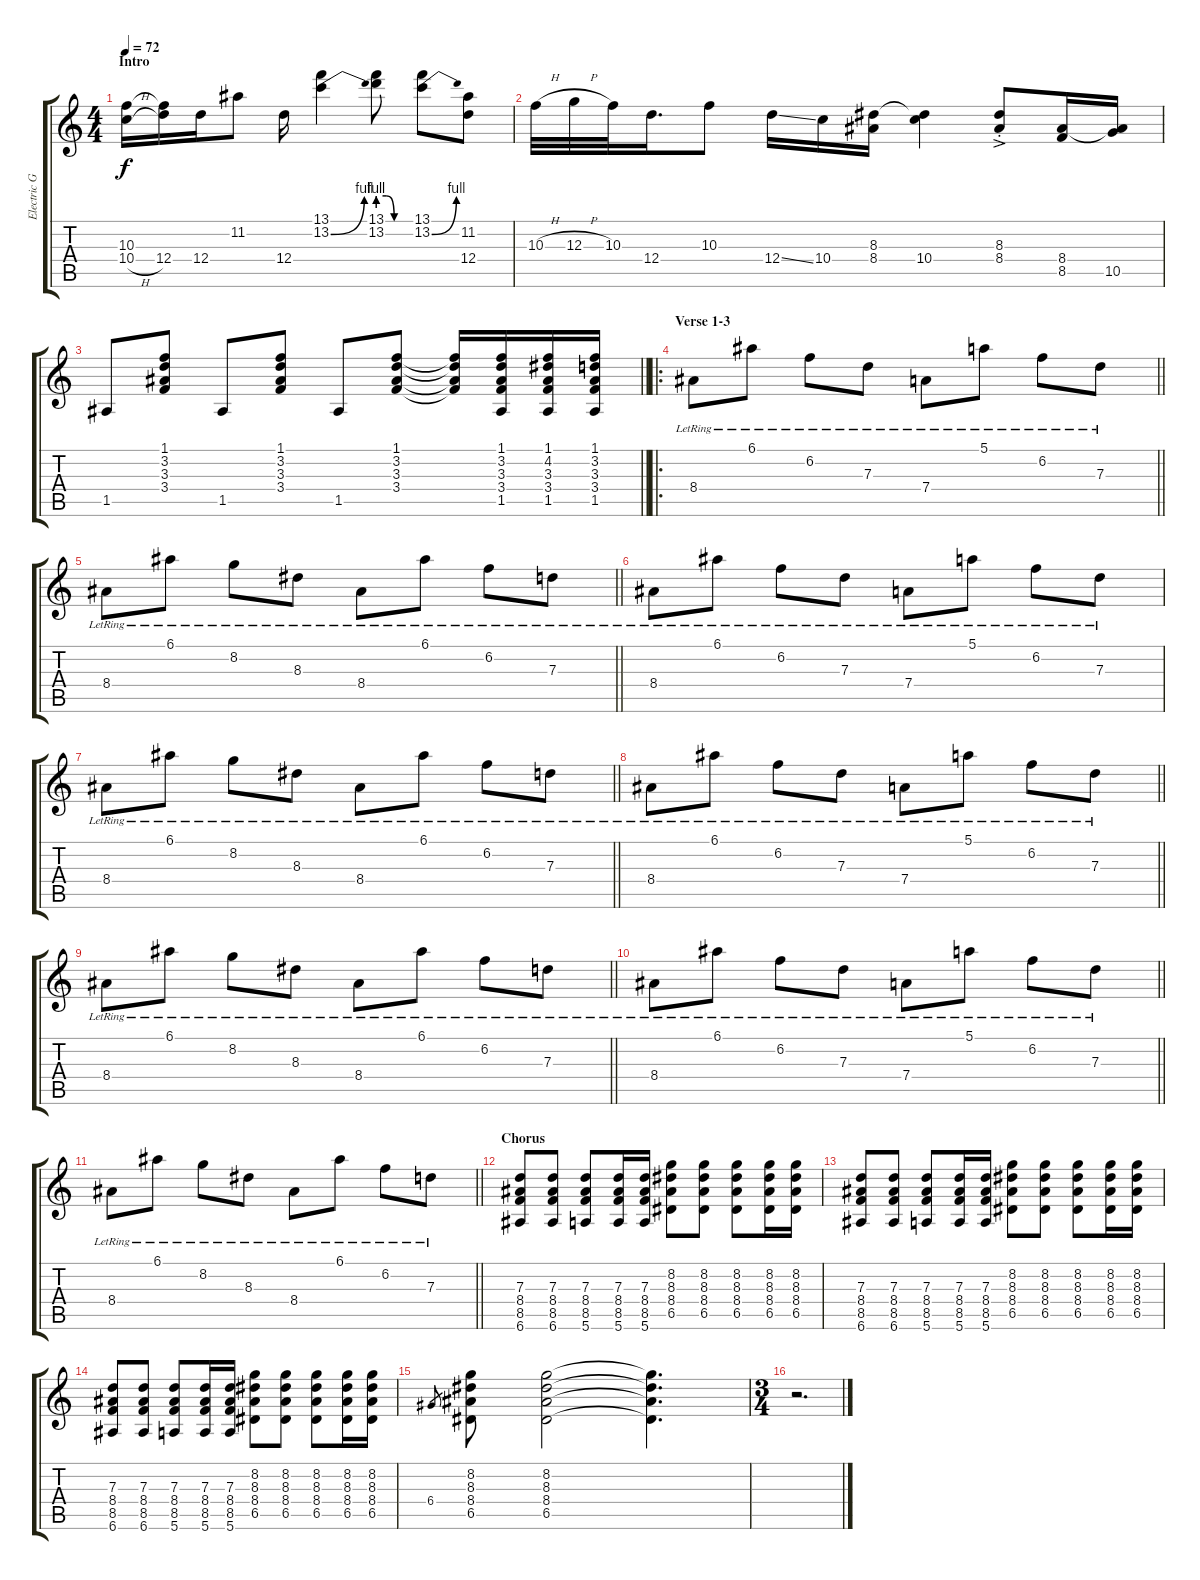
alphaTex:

\track ("Electric Guitar" "Electric G") {instrument electricguitarclean}
\staff {score tabs}
\tuning (E4 B3 G3 D3 A2 E2) {hide}
\ts (4 4)
\section ("" "Intro")
\tempo 72
\clef g2
\ks c
(10.3 10.4{h}).16{dy f instrument electricguitarclean} (10.3{t} 12.4).16 12.4.16 11.2.8 12.4.16 (13.1 13.2{be (bend 0 0 60 4)}).4 (13.1 13.2{be (custom 0 4 15 4 30 0 60 0)}).8 (13.1 13.2{be (bend 0 0 60 4)}).8 (11.2 12.4).8 |
10.3{h}.32 12.3{h}.32 10.3.32 12.4.16{d} 10.3.8 12.4{ss}.16 10.4.16 (8.3 8.4).16 (8.3{t} 10.4).4 (8.3{ac st} 8.4{ac st}).8 (8.4 8.5).16 (8.4{t} 10.5).16 |
\barLineRight lightlight
1.5.8 (1.1 3.2 3.3 3.4).8 1.5.8 (1.1 3.2 3.3 3.4).8 1.5.8 (1.1 3.2 3.3 3.4).8 (1.1{t} 3.2{t} 3.3{t} 3.4{t}).16 (1.1 3.2 3.3 3.4 1.5).16 (1.1 4.2 3.3 3.4 1.5).16 (1.1 3.2 3.3 3.4 1.5).16 |
\ro
\section ("" "Verse 1-3")
\barLineRight lightlight
8.4{lr}.8 6.1{lr}.8 6.2{lr}.8 7.3{lr}.8 7.4{lr}.8 5.1{lr}.8 6.2{lr}.8 7.3{lr}.8 |
\barLineRight lightlight
8.4{lr}.8 6.1{lr}.8 8.2{lr}.8 8.3{lr}.8 8.4{lr}.8 6.1{lr}.8 6.2{lr}.8 7.3{lr}.8 |
8.4{lr}.8 6.1{lr}.8 6.2{lr}.8 7.3{lr}.8 7.4{lr}.8 5.1{lr}.8 6.2{lr}.8 7.3{lr}.8 |
\barLineRight lightlight
8.4{lr}.8 6.1{lr}.8 8.2{lr}.8 8.3{lr}.8 8.4{lr}.8 6.1{lr}.8 6.2{lr}.8 7.3{lr}.8 |
\barLineRight lightlight
8.4{lr}.8 6.1{lr}.8 6.2{lr}.8 7.3{lr}.8 7.4{lr}.8 5.1{lr}.8 6.2{lr}.8 7.3{lr}.8 |
\barLineRight lightlight
8.4{lr}.8 6.1{lr}.8 8.2{lr}.8 8.3{lr}.8 8.4{lr}.8 6.1{lr}.8 6.2{lr}.8 7.3{lr}.8 |
\barLineRight lightlight
8.4{lr}.8 6.1{lr}.8 6.2{lr}.8 7.3{lr}.8 7.4{lr}.8 5.1{lr}.8 6.2{lr}.8 7.3{lr}.8 |
\barLineRight lightlight
8.4{lr}.8 6.1{lr}.8 8.2{lr}.8 8.3{lr}.8 8.4{lr}.8 6.1{lr}.8 6.2{lr}.8 7.3{lr}.8 |
\section ("" "Chorus")
(7.3 8.4 8.5 6.6).8 (7.3 8.4 8.5 6.6).8 (7.3 8.4 8.5 5.6).8 (7.3 8.4 8.5 5.6).16 (7.3 8.4 8.5 5.6).16 (8.2 8.3 8.4 6.5).8 (8.2 8.3 8.4 6.5).8 (8.2 8.3 8.4 6.5).8 (8.2 8.3 8.4 6.5).16 (8.2 8.3 8.4 6.5).16 |
(7.3 8.4 8.5 6.6).8 (7.3 8.4 8.5 6.6).8 (7.3 8.4 8.5 5.6).8 (7.3 8.4 8.5 5.6).16 (7.3 8.4 8.5 5.6).16 (8.2 8.3 8.4 6.5).8 (8.2 8.3 8.4 6.5).8 (8.2 8.3 8.4 6.5).8 (8.2 8.3 8.4 6.5).16 (8.2 8.3 8.4 6.5).16 |
(7.3 8.4 8.5 6.6).8 (7.3 8.4 8.5 6.6).8 (7.3 8.4 8.5 5.6).8 (7.3 8.4 8.5 5.6).16 (7.3 8.4 8.5 5.6).16 (8.2 8.3 8.4 6.5).8 (8.2 8.3 8.4 6.5).8 (8.2 8.3 8.4 6.5).8 (8.2 8.3 8.4 6.5).16 (8.2 8.3 8.4 6.5).16 |
6.4.8{gr} (8.2 8.3 8.4 6.5).8 (8.2 8.3 8.4 6.5).2 (8.2{t} 8.3{t} 8.4{t} 6.5{t}).4{d} |
\ts (3 4)
r.2{d}
